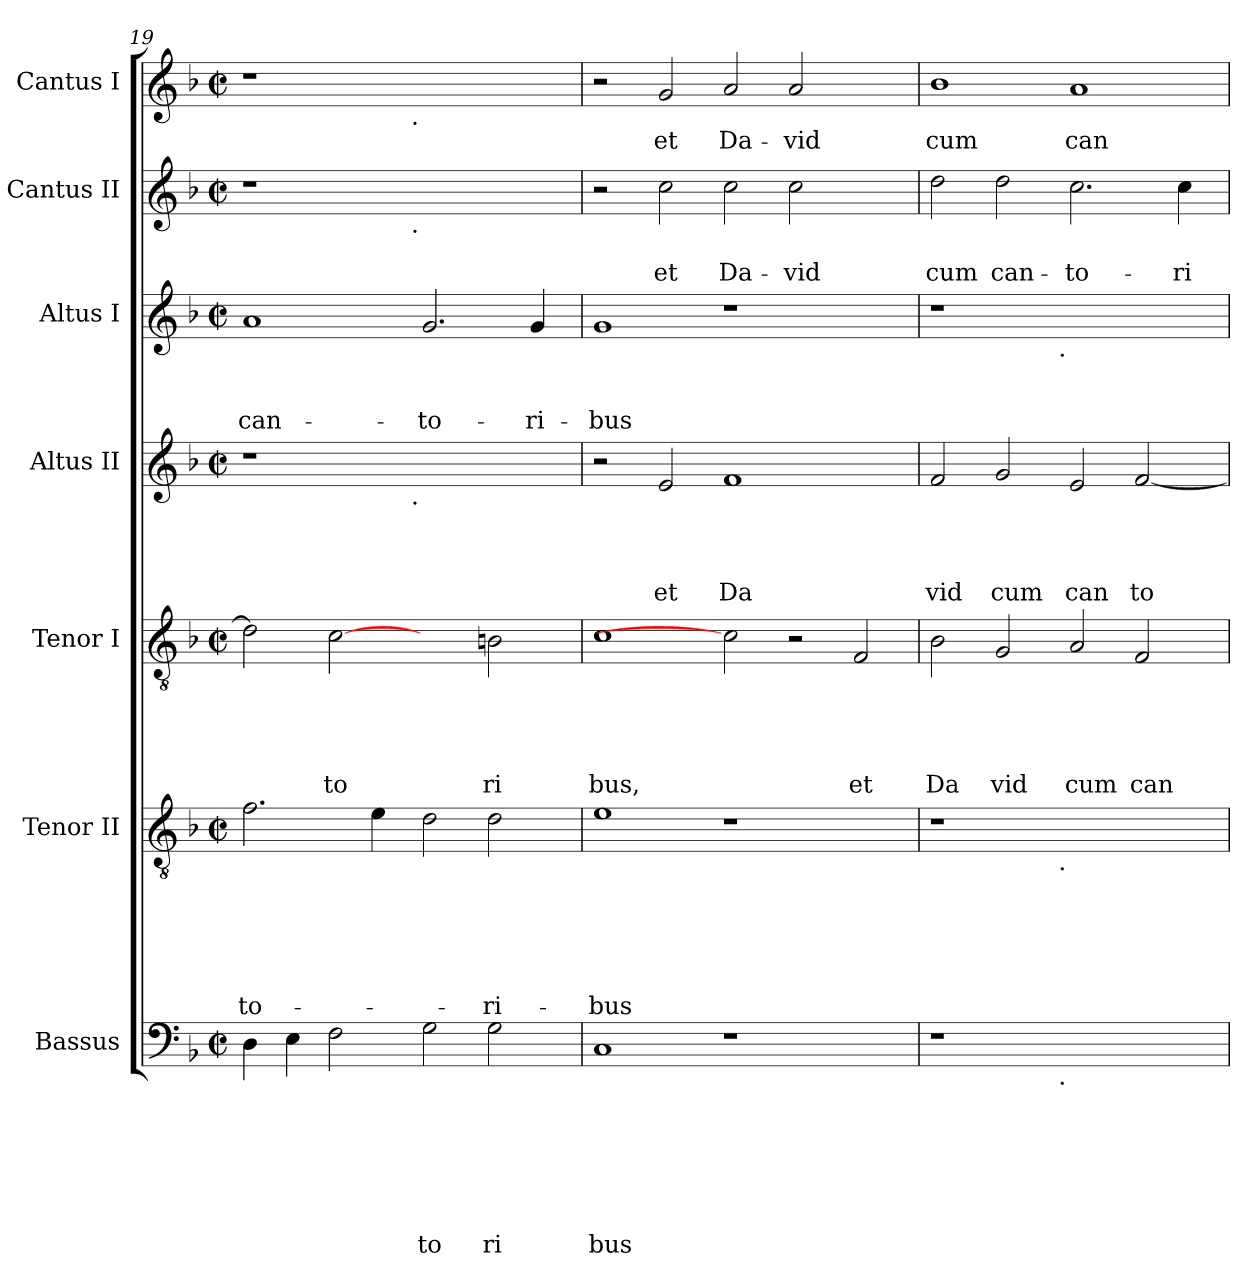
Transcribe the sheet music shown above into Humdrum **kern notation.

**kern	**text	**text	**text	**text	**text	**text	**text	**kern	**text	**text	**text	**text	**text	**text	**kern	**text	**text	**text	**text	**text	**kern	**text	**text	**text	**text	**kern	**text	**text	**text	**kern	**text	**text	**kern	**text
*part7	*part7	*part7	*part7	*part7	*part7	*part7	*part7	*part6	*part6	*part6	*part6	*part6	*part6	*part6	*part5	*part5	*part5	*part5	*part5	*part5	*part4	*part4	*part4	*part4	*part4	*part3	*part3	*part3	*part3	*part2	*part2	*part2	*part1	*part1
*staff7	*staff7	*staff7	*staff7	*staff7	*staff7	*staff7	*staff7	*staff6	*staff6	*staff6	*staff6	*staff6	*staff6	*staff6	*staff5	*staff5	*staff5	*staff5	*staff5	*staff5	*staff4	*staff4	*staff4	*staff4	*staff4	*staff3	*staff3	*staff3	*staff3	*staff2	*staff2	*staff2	*staff1	*staff1
*I"Bassus	*	*	*	*	*	*	*	*I"Tenor II	*	*	*	*	*	*	*I"Tenor I	*	*	*	*	*	*I"Altus II	*	*	*	*	*I"Altus I	*	*	*	*I"Cantus II	*	*	*I"Cantus I	*
!!LO:LB:g=z
*clefF4	*	*	*	*	*	*	*	*clefGv2	*	*	*	*	*	*	*clefGv2	*	*	*	*	*	*clefG2	*	*	*	*	*clefG2	*	*	*	*clefG2	*	*	*clefG2	*
*k[b-]	*	*	*	*	*	*	*	*k[b-]	*	*	*	*	*	*	*k[b-]	*	*	*	*	*	*k[b-]	*	*	*	*	*k[b-]	*	*	*	*k[b-]	*	*	*k[b-]	*
*F:	*	*	*	*	*	*	*	*F:	*	*	*	*	*	*	*F:	*	*	*	*	*	*F:	*	*	*	*	*F:	*	*	*	*F:	*	*	*F:	*
*M2/2	*	*	*	*	*	*	*	*M2/2	*	*	*	*	*	*	*M2/2	*	*	*	*	*	*M2/2	*	*	*	*	*M2/2	*	*	*	*M2/2	*	*	*M2/2	*
*met(c|)	*	*	*	*	*	*	*	*met(c|)	*	*	*	*	*	*	*met(c|)	*	*	*	*	*	*met(c|)	*	*	*	*	*met(c|)	*	*	*	*met(c|)	*	*	*met(c|)	*
=19	=19	=19	=19	=19	=19	=19	=19	=19	=19	=19	=19	=19	=19	=19	=19	=19	=19	=19	=19	=19	=19	=19	=19	=19	=19	=19	=19	=19	=19	=19	=19	=19	=19	=19
!	!	!	!	!	!	!	!	!	!	!	!	!	!	!LO:LY:b	!	!	!	!	!	!	!	!	!	!	!	!	!	!	!LO:LY:b	!	!	!	!	!
*	*	*	*	*	*	*	*	*	*	*	*	*	*	*	*	*	*	*	*	*	*^	*	*	*	*	*	*	*	*	*^	*	*	*^	*
4D\	.	.	.	.	.	.	.	2.f\	.	.	.	.	.	to-	2d\]	.	.	.	.	.	1r	2ryy	.	.	.	.	1a	.	.	can-	1r	2ryy	.	.	1r	2ryy	.
4E\	.	.	.	.	.	.	.	.	.	.	.	.	.	.	.	.	.	.	.	.	.	.	.	.	.	.	.	.	.	.	.	.	.	.	.	.	.
!	!	!	!	!	!	!	!	!	!	!	!	!	!	!	!	!	!	!	!	!LO:LY:b	!	!	!	!	!	!	!	!	!	!	!	!	!	!	!	!	!
2F\	.	.	.	.	.	.	.	.	.	.	.	.	.	.	[2c	.	.	.	.	to	.	4...ryy	.	.	.	.	.	.	.	.	.	4...ryy	.	.	.	4...ryy	.
.	.	.	.	.	.	.	.	4e\	.	.	.	.	.	.	.	.	.	.	.	.	.	.	.	.	.	.	.	.	.	.	.	.	.	.	.	.	.
!	!	!	!	!	!	!	!	!	!	!	!	!	!	!	!	!	!	!	!	!	!	!	!	!	!	!	!	!	!	!	!	!	!	!	!	!LO:TX:b:t=.	!
!	!	!	!	!	!	!	!	!	!	!	!	!	!	!	!	!	!	!	!	!	!	!	!	!	!	!	!	!	!	!	!	!LO:TX:b:t=.	!	!	!	!	!
!	!	!	!	!	!	!	!	!	!	!	!	!	!	!	!	!	!	!	!	!	!	!LO:TX:b:t=.	!	!	!	!	!	!	!	!	!	!	!	!	!	!	!
.	.	.	.	.	.	.	.	.	.	.	.	.	.	.	.	.	.	.	.	.	.	1ryy	.	.	.	.	.	.	.	.	.	1ryy	.	.	.	1ryy	.
!	!	!	!	!	!	!	!LO:LY:b	!	!	!	!	!	!	!	!	!	!	!	!	!	!	!	!	!	!	!	!	!	!	!LO:LY:b	!	!	!	!	!	!	!
2G\	.	.	.	.	.	.	to	2d\	.	.	.	.	.	.	2ryy	.	.	.	.	.	1ryy	.	.	.	.	.	2.g/	.	.	-to-	1ryy	.	.	.	1ryy	.	.
!	!	!	!	!	!	!	!LO:LY:b	!	!	!	!	!	!	!LO:LY:b	!	!	!	!	!	!LO:LY:b	!	!	!	!	!	!	!	!	!	!	!	!	!	!	!	!	!
2G\	.	.	.	.	.	.	ri	2d\	.	.	.	.	.	-ri-	2Bn\	.	.	.	.	ri	.	.	.	.	.	.	.	.	.	.	.	.	.	.	.	.	.
!	!	!	!	!	!	!	!	!	!	!	!	!	!	!	!	!	!	!	!	!	!	!	!	!	!	!	!	!	!	!LO:LY:b	!	!	!	!	!	!	!
.	.	.	.	.	.	.	.	.	.	.	.	.	.	.	.	.	.	.	.	.	.	.	.	.	.	.	4g/	.	.	-ri-	.	.	.	.	.	.	.
.	.	.	.	.	.	.	.	.	.	.	.	.	.	.	.	.	.	.	.	.	.	32ryy	.	.	.	.	.	.	.	.	.	32ryy	.	.	.	32ryy	.
=20	=20	=20	=20	=20	=20	=20	=20	=20	=20	=20	=20	=20	=20	=20	=20	=20	=20	=20	=20	=20	=20	=20	=20	=20	=20	=20	=20	=20	=20	=20	=20	=20	=20	=20	=20	=20	=20
!	!	!	!	!	!	!	!LO:LY:b	!	!	!	!	!	!	!LO:LY:b	!	!	!	!	!	!LO:LY:b	!	!	!	!	!	!	!	!	!	!LO:LY:b	!	!	!	!	!	!	!
*	*	*	*	*	*	*	*	*	*	*	*	*	*	*	*	*	*	*	*	*	*	*	*	*	*	*	*	*	*	*	*v	*v	*	*	*	*	*
*	*	*	*	*	*	*	*	*	*	*	*	*	*	*	*	*	*	*	*	*	*v	*v	*	*	*	*	*	*	*	*	*	*	*	*v	*v	*
1C	.	.	.	.	.	.	bus	1e	.	.	.	.	.	-bus	1c	.	.	.	.	bus,	2r	.	.	.	.	1g	.	.	-bus	2r	.	.	2r	.
!	!	!	!	!	!	!	!	!	!	!	!	!	!	!	!	!	!	!	!	!	!	!	!	!	!LO:LY:b	!	!	!	!	!	!	!LO:LY:b	!	!LO:LY:b
.	.	.	.	.	.	.	.	.	.	.	.	.	.	.	.	.	.	.	.	.	2e/	.	.	.	et	.	.	.	.	2cc\	.	et	2g/	et
!	!	!	!	!	!	!	!	!	!	!	!	!	!	!	!	!	!	!	!	!	!	!	!	!	!LO:LY:b	!	!	!	!	!	!	!LO:LY:b	!	!LO:LY:b
1r	.	.	.	.	.	.	.	1r	.	.	.	.	.	.	2c]	.	.	.	.	.	1f	.	.	.	Da	1r	.	.	.	2cc\	.	Da-	2a/	Da-
!	!	!	!	!	!	!	!	!	!	!	!	!	!	!	!	!	!	!	!	!	!	!	!	!	!	!	!	!	!	!	!	!LO:LY:b	!	!LO:LY:b
.	.	.	.	.	.	.	.	.	.	.	.	.	.	.	2r	.	.	.	.	.	.	.	.	.	.	.	.	.	.	2cc\	.	-vid	2a/	-vid
!	!	!	!	!	!	!	!	!	!	!	!	!	!	!	!	!	!	!	!	!LO:LY:b	!	!	!	!	!	!	!	!	!	!	!	!	!	!
2ryy	.	.	.	.	.	.	.	2ryy	.	.	.	.	.	.	2F/	.	.	.	.	et	2ryy	.	.	.	.	2ryy	.	.	.	2ryy	.	.	2ryy	.
=21	=21	=21	=21	=21	=21	=21	=21	=21	=21	=21	=21	=21	=21	=21	=21	=21	=21	=21	=21	=21	=21	=21	=21	=21	=21	=21	=21	=21	=21	=21	=21	=21	=21	=21
!	!	!	!	!	!	!	!	!	!	!	!	!	!	!	!	!	!	!	!	!LO:LY:b	!	!	!	!	!LO:LY:b	!	!	!	!	!	!	!LO:LY:b	!	!LO:LY:b
*^	*	*	*	*	*	*	*	*^	*	*	*	*	*	*	*	*	*	*	*	*	*	*	*	*	*	*^	*	*	*	*	*	*	*	*
1r	2ryy	.	.	.	.	.	.	.	1r	2ryy	.	.	.	.	.	.	2B-\	.	.	.	.	Da	2f/	.	.	.	vid	1r	2ryy	.	.	.	2dd\	.	cum	1b-	cum
!	!	!	!	!	!	!	!	!	!	!	!	!	!	!	!	!	!	!	!	!	!	!LO:LY:b	!	!	!	!	!LO:LY:b	!	!	!	!	!	!	!	!LO:LY:b	!	!
.	4...ryy	.	.	.	.	.	.	.	.	4...ryy	.	.	.	.	.	.	2G/	.	.	.	.	vid	2g/	.	.	.	cum	.	4...ryy	.	.	.	2dd\	.	can-	.	.
!	!	!	!	!	!	!	!	!	!	!	!	!	!	!	!	!	!	!	!	!	!	!	!	!	!	!	!	!	!LO:TX:b:t=.	!	!	!	!	!	!	!	!
!	!	!	!	!	!	!	!	!	!	!LO:TX:b:t=.	!	!	!	!	!	!	!	!	!	!	!	!	!	!	!	!	!	!	!	!	!	!	!	!	!	!	!
!	!LO:TX:b:t=.	!	!	!	!	!	!	!	!	!	!	!	!	!	!	!	!	!	!	!	!	!	!	!	!	!	!	!	!	!	!	!	!	!	!	!	!
.	1ryy	.	.	.	.	.	.	.	.	1ryy	.	.	.	.	.	.	.	.	.	.	.	.	.	.	.	.	.	.	1ryy	.	.	.	.	.	.	.	.
!	!	!	!	!	!	!	!	!	!	!	!	!	!	!	!	!	!	!	!	!	!	!LO:LY:b	!	!	!	!	!LO:LY:b	!	!	!	!	!	!	!	!LO:LY:b	!	!LO:LY:b
1ryy	.	.	.	.	.	.	.	.	1ryy	.	.	.	.	.	.	.	2A/	.	.	.	.	cum	2e/	.	.	.	can	1ryy	.	.	.	.	2.cc\	.	-to-	1a	can-
!	!	!	!	!	!	!	!	!	!	!	!	!	!	!	!	!	!	!	!	!	!	!LO:LY:b	!	!	!	!	!LO:LY:b	!	!	!	!	!	!	!	!	!	!
.	.	.	.	.	.	.	.	.	.	.	.	.	.	.	.	.	2F/	.	.	.	.	can	[<2f/	.	.	.	to	.	.	.	.	.	.	.	.	.	.
!	!	!	!	!	!	!	!	!	!	!	!	!	!	!	!	!	!	!	!	!	!	!	!	!	!	!	!	!	!	!	!	!	!	!	!LO:LY:b	!	!
.	.	.	.	.	.	.	.	.	.	.	.	.	.	.	.	.	.	.	.	.	.	.	.	.	.	.	.	.	.	.	.	.	4cc\	.	-ri-	.	.
.	32ryy	.	.	.	.	.	.	.	.	32ryy	.	.	.	.	.	.	.	.	.	.	.	.	.	.	.	.	.	.	32ryy	.	.	.	.	.	.	.	.
*v	*v	*	*	*	*	*	*	*	*	*	*	*	*	*	*	*	*	*	*	*	*	*	*	*	*	*	*	*v	*v	*	*	*	*	*	*	*	*
*	*	*	*	*	*	*	*	*v	*v	*	*	*	*	*	*	*	*	*	*	*	*	*	*	*	*	*	*	*	*	*	*	*	*	*	*
=	=	=	=	=	=	=	=	=	=	=	=	=	=	=	=	=	=	=	=	=	=	=	=	=	=	=	=	=	=	=	=	=	=	=
*-	*-	*-	*-	*-	*-	*-	*-	*-	*-	*-	*-	*-	*-	*-	*-	*-	*-	*-	*-	*-	*-	*-	*-	*-	*-	*-	*-	*-	*-	*-	*-	*-	*-	*-
